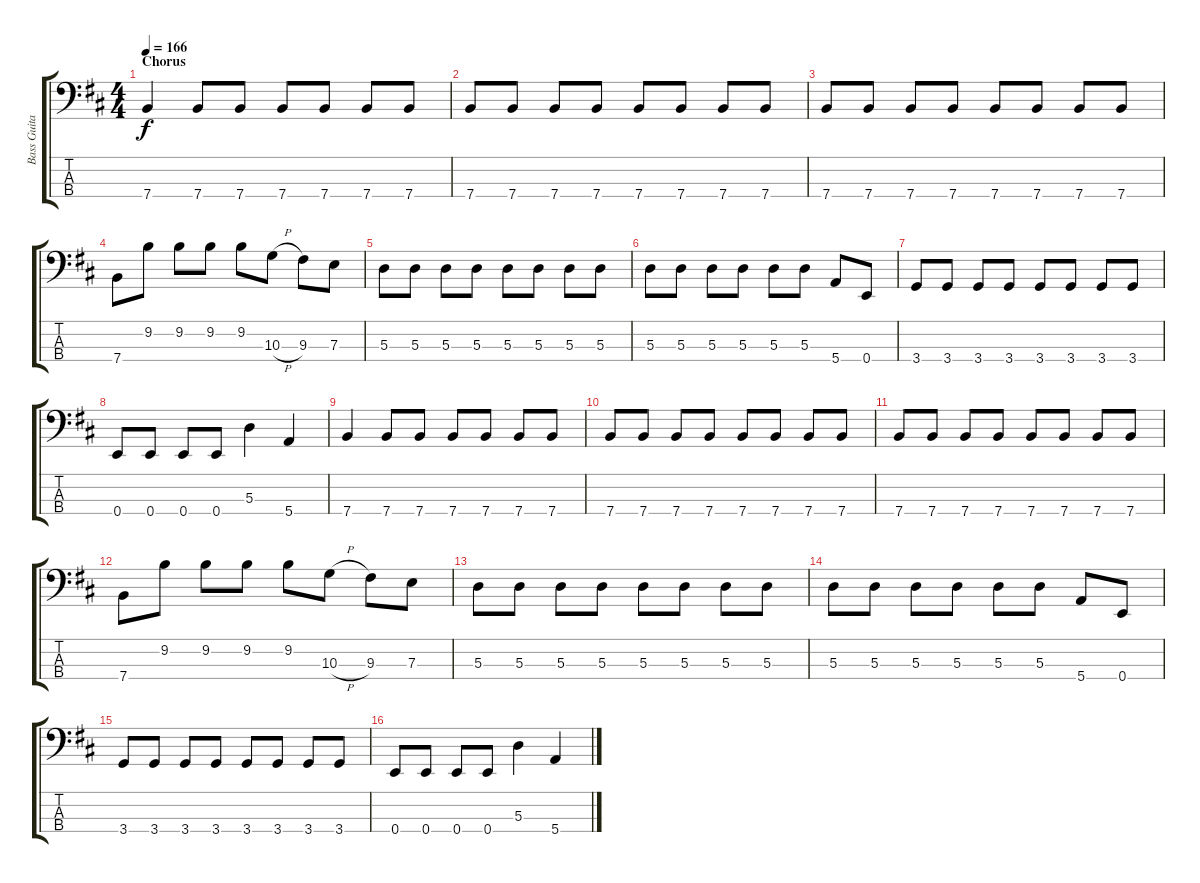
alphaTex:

\track ("Bass Guitar" "Bass Guita") {instrument electricbassfinger}
\staff {score tabs}
\tuning (G2 D2 A1 E1) {hide}
\ts (4 4)
\section ("" "Chorus")
\tempo 166
\clef f4
\ks d
7.4.4{dy f} 7.4.8 7.4.8 7.4.8 7.4.8 7.4.8 7.4.8 |
7.4.8 7.4.8 7.4.8 7.4.8 7.4.8 7.4.8 7.4.8 7.4.8 |
7.4.8 7.4.8 7.4.8 7.4.8 7.4.8 7.4.8 7.4.8 7.4.8 |
7.4.8 9.2.8 9.2.8 9.2.8 9.2.8 10.3{h}.8 9.3.8 7.3.8 |
5.3.8 5.3.8 5.3.8 5.3.8 5.3.8 5.3.8 5.3.8 5.3.8 |
5.3.8 5.3.8 5.3.8 5.3.8 5.3.8 5.3.8 5.4.8 0.4.8 |
3.4.8 3.4.8 3.4.8 3.4.8 3.4.8 3.4.8 3.4.8 3.4.8 |
0.4.8 0.4.8 0.4.8 0.4.8 5.3.4 5.4.4 |
7.4.4 7.4.8 7.4.8 7.4.8 7.4.8 7.4.8 7.4.8 |
7.4.8 7.4.8 7.4.8 7.4.8 7.4.8 7.4.8 7.4.8 7.4.8 |
7.4.8 7.4.8 7.4.8 7.4.8 7.4.8 7.4.8 7.4.8 7.4.8 |
7.4.8 9.2.8 9.2.8 9.2.8 9.2.8 10.3{h}.8 9.3.8 7.3.8 |
5.3.8 5.3.8 5.3.8 5.3.8 5.3.8 5.3.8 5.3.8 5.3.8 |
5.3.8 5.3.8 5.3.8 5.3.8 5.3.8 5.3.8 5.4.8 0.4.8 |
3.4.8 3.4.8 3.4.8 3.4.8 3.4.8 3.4.8 3.4.8 3.4.8 |
0.4.8 0.4.8 0.4.8 0.4.8 5.3.4 5.4.4
